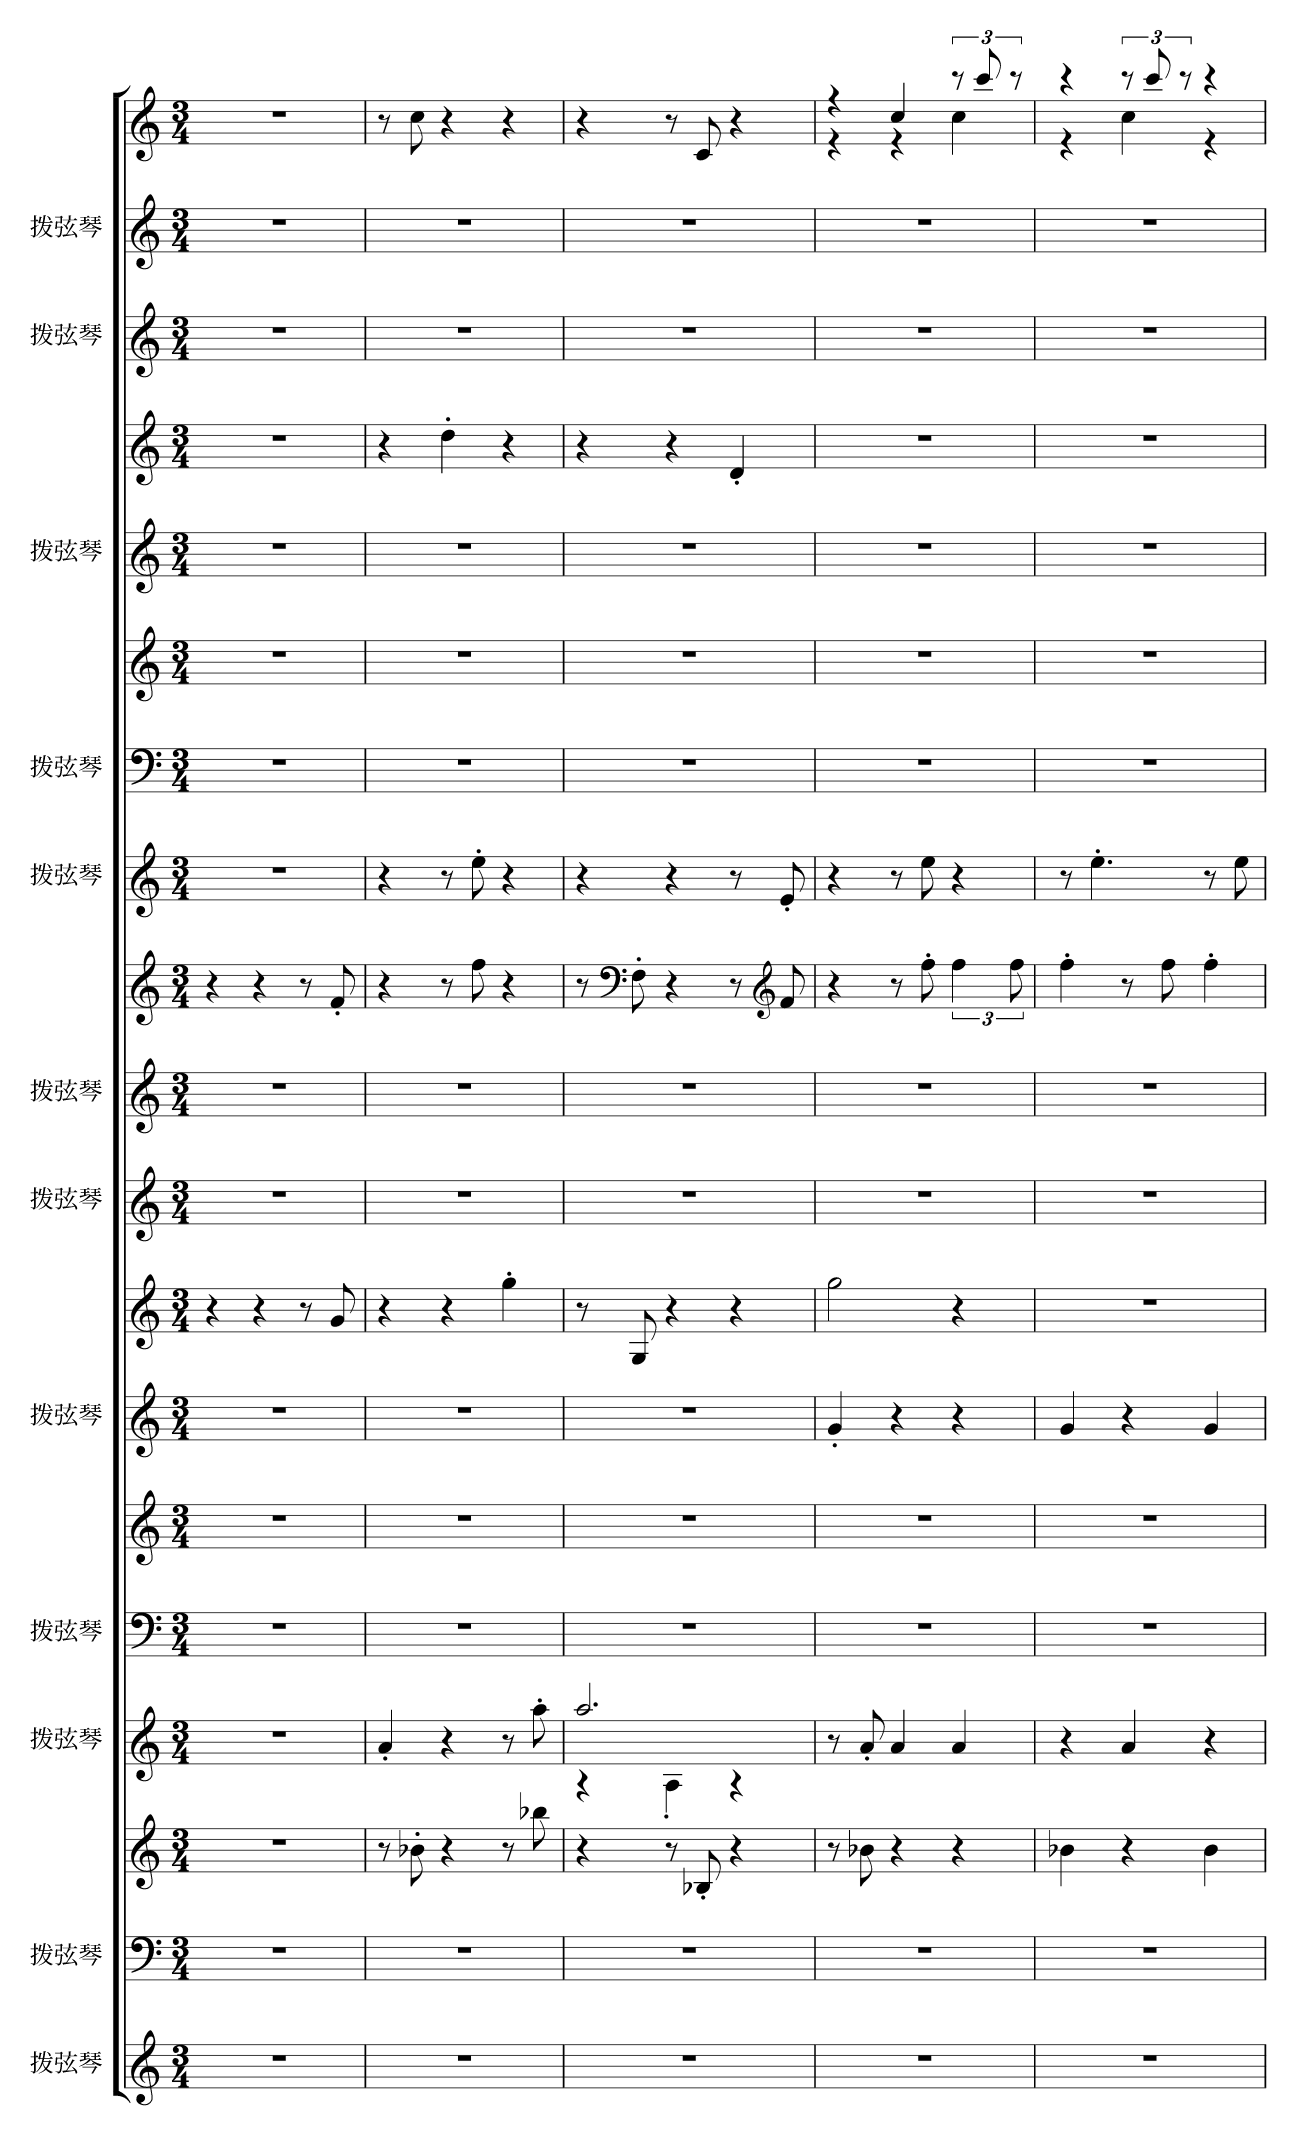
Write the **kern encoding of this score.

**kern	**kern	**kern	**kern	**kern	**kern	**kern	**kern	**kern	**kern	**kern	**kern	**kern	**kern	**kern	**kern	**kern	**kern	**kern
*part12	*part11	*part11	*part10	*part9	*part9	*part8	*part8	*part7	*part6	*part6	*part5	*part4	*part4	*part3	*part3	*part2	*part1	*part1
*staff19	*staff18	*staff17	*staff16	*staff15	*staff14	*staff13	*staff12	*staff11	*staff10	*staff9	*staff8	*staff7	*staff6	*staff5	*staff4	*staff3	*staff2	*staff1
*I"拨弦琴	*I"拨弦琴	*	*I"拨弦琴	*I"拨弦琴	*	*I"拨弦琴	*	*I"拨弦琴	*I"拨弦琴	*	*I"拨弦琴	*I"拨弦琴	*	*I"拨弦琴	*	*I"拨弦琴	*I"拨弦琴	*
*clefG2	*clefF4	*clefG2	*clefG2	*clefF4	*clefG2	*clefG2	*clefG2	*clefG2	*clefG2	*clefG2	*clefG2	*clefF4	*clefG2	*clefG2	*clefG2	*clefG2	*clefG2	*clefG2
*k[]	*k[]	*k[]	*k[]	*k[]	*k[]	*k[]	*k[]	*k[]	*k[]	*k[]	*k[]	*k[]	*k[]	*k[]	*k[]	*k[]	*k[]	*k[]
*M3/4	*M3/4	*M3/4	*M3/4	*M3/4	*M3/4	*M3/4	*M3/4	*M3/4	*M3/4	*M3/4	*M3/4	*M3/4	*M3/4	*M3/4	*M3/4	*M3/4	*M3/4	*M3/4
*MM113	*MM113	*MM113	*MM113	*MM113	*MM113	*MM113	*MM113	*MM113	*MM113	*MM113	*MM113	*MM113	*MM113	*MM113	*MM113	*MM113	*MM113	*MM113
=1	=1	=1	=1	=1	=1	=1	=1	=1	=1	=1	=1	=1	=1	=1	=1	=1	=1	=1
2.r	2.r	2.r	2.r	2.r	2.r	2.r	4r	2.r	2.r	4r	2.r	2.r	2.r	2.r	2.r	2.r	2.r	2.r
.	.	.	.	.	.	.	4r	.	.	4r	.	.	.	.	.	.	.	.
.	.	.	.	.	.	.	8r	.	.	8r	.	.	.	.	.	.	.	.
.	.	.	.	.	.	.	8g/	.	.	8f'/	.	.	.	.	.	.	.	.
=2	=2	=2	=2	=2	=2	=2	=2	=2	=2	=2	=2	=2	=2	=2	=2	=2	=2	=2
2.r	2.r	8r	4a'/	2.r	2.r	2.r	4r	2.r	2.r	4r	4r	2.r	2.r	2.r	4r	2.r	2.r	8r
.	.	8b-X'\	.	.	.	.	.	.	.	.	.	.	.	.	.	.	.	8cc\
.	.	4r	4r	.	.	.	4r	.	.	8r	8r	.	.	.	4dd'\	.	.	4r
.	.	.	.	.	.	.	.	.	.	8ff\	8ee'\	.	.	.	.	.	.	.
.	.	8r	8r	.	.	.	4gg'\	.	.	4r	4r	.	.	.	4r	.	.	4r
.	.	8bb-X\	8aa'\	.	.	.	.	.	.	.	.	.	.	.	.	.	.	.
=3	=3	=3	=3	=3	=3	=3	=3	=3	=3	=3	=3	=3	=3	=3	=3	=3	=3	=3
*	*	*	*^	*	*	*	*	*	*	*	*	*	*	*	*	*	*	*
2.r	2.r	4r	2.aa/	4r	2.r	2.r	2.r	8r	2.r	2.r	8r	4r	2.r	2.r	2.r	4r	2.r	2.r	4r
*	*	*	*	*	*	*	*	*	*	*	*clefF4	*	*	*	*	*	*	*	*
.	.	.	.	.	.	.	.	8G/	.	.	8F'\	.	.	.	.	.	.	.	.
.	.	8r	.	4A'\	.	.	.	4r	.	.	4r	4r	.	.	.	4r	.	.	8r
.	.	8B-X'/	.	.	.	.	.	.	.	.	.	.	.	.	.	.	.	.	8c/
.	.	4r	.	4r	.	.	.	4r	.	.	8r	8r	.	.	.	4d'/	.	.	4r
*	*	*	*	*	*	*	*	*	*	*	*clefG2	*	*	*	*	*	*	*	*
.	.	.	.	.	.	.	.	.	.	.	8f/	8e'/	.	.	.	.	.	.	.
*	*	*	*v	*v	*	*	*	*	*	*	*	*	*	*	*	*	*	*	*
=4	=4	=4	=4	=4	=4	=4	=4	=4	=4	=4	=4	=4	=4	=4	=4	=4	=4	=4
*	*	*	*	*	*	*	*	*	*	*	*	*	*	*	*	*	*	*^
2.r	2.r	8r	8r	2.r	2.r	4g'/	2gg\	2.r	2.r	4r	4r	2.r	2.r	2.r	2.r	2.r	2.r	4r	4r
.	.	8b-X\	8a'/	.	.	.	.	.	.	.	.	.	.	.	.	.	.	.	.
.	.	4r	4a/	.	.	4r	.	.	.	8r	8r	.	.	.	.	.	.	4cc/	4r
.	.	.	.	.	.	.	.	.	.	8ff'\	8ee\	.	.	.	.	.	.	.	.
.	.	4r	4a/	.	.	4r	4r	.	.	6ff\	4r	.	.	.	.	.	.	12r	4cc\
.	.	.	.	.	.	.	.	.	.	.	.	.	.	.	.	.	.	12ccc/	.
.	.	.	.	.	.	.	.	.	.	12ff\	.	.	.	.	.	.	.	12r	.
=5	=5	=5	=5	=5	=5	=5	=5	=5	=5	=5	=5	=5	=5	=5	=5	=5	=5	=5	=5
2.r	2.r	4b-X\	4r	2.r	2.r	4g/	2.r	2.r	2.r	4ff'\	8r	2.r	2.r	2.r	2.r	2.r	2.r	4r	4r
.	.	.	.	.	.	.	.	.	.	.	4.ee'\	.	.	.	.	.	.	.	.
.	.	4r	4a/	.	.	4r	.	.	.	8r	.	.	.	.	.	.	.	12r	4cc\
.	.	.	.	.	.	.	.	.	.	.	.	.	.	.	.	.	.	12ccc/	.
.	.	.	.	.	.	.	.	.	.	8ff\	.	.	.	.	.	.	.	.	.
.	.	.	.	.	.	.	.	.	.	.	.	.	.	.	.	.	.	12r	.
.	.	4b-\	4r	.	.	4g/	.	.	.	4ff'\	8r	.	.	.	.	.	.	4r	4r
.	.	.	.	.	.	.	.	.	.	.	8ee\	.	.	.	.	.	.	.	.
*	*	*	*	*	*	*	*	*	*	*	*	*	*	*	*	*	*	*v	*v
=	=	=	=	=	=	=	=	=	=	=	=	=	=	=	=	=	=	=
*-	*-	*-	*-	*-	*-	*-	*-	*-	*-	*-	*-	*-	*-	*-	*-	*-	*-	*-
